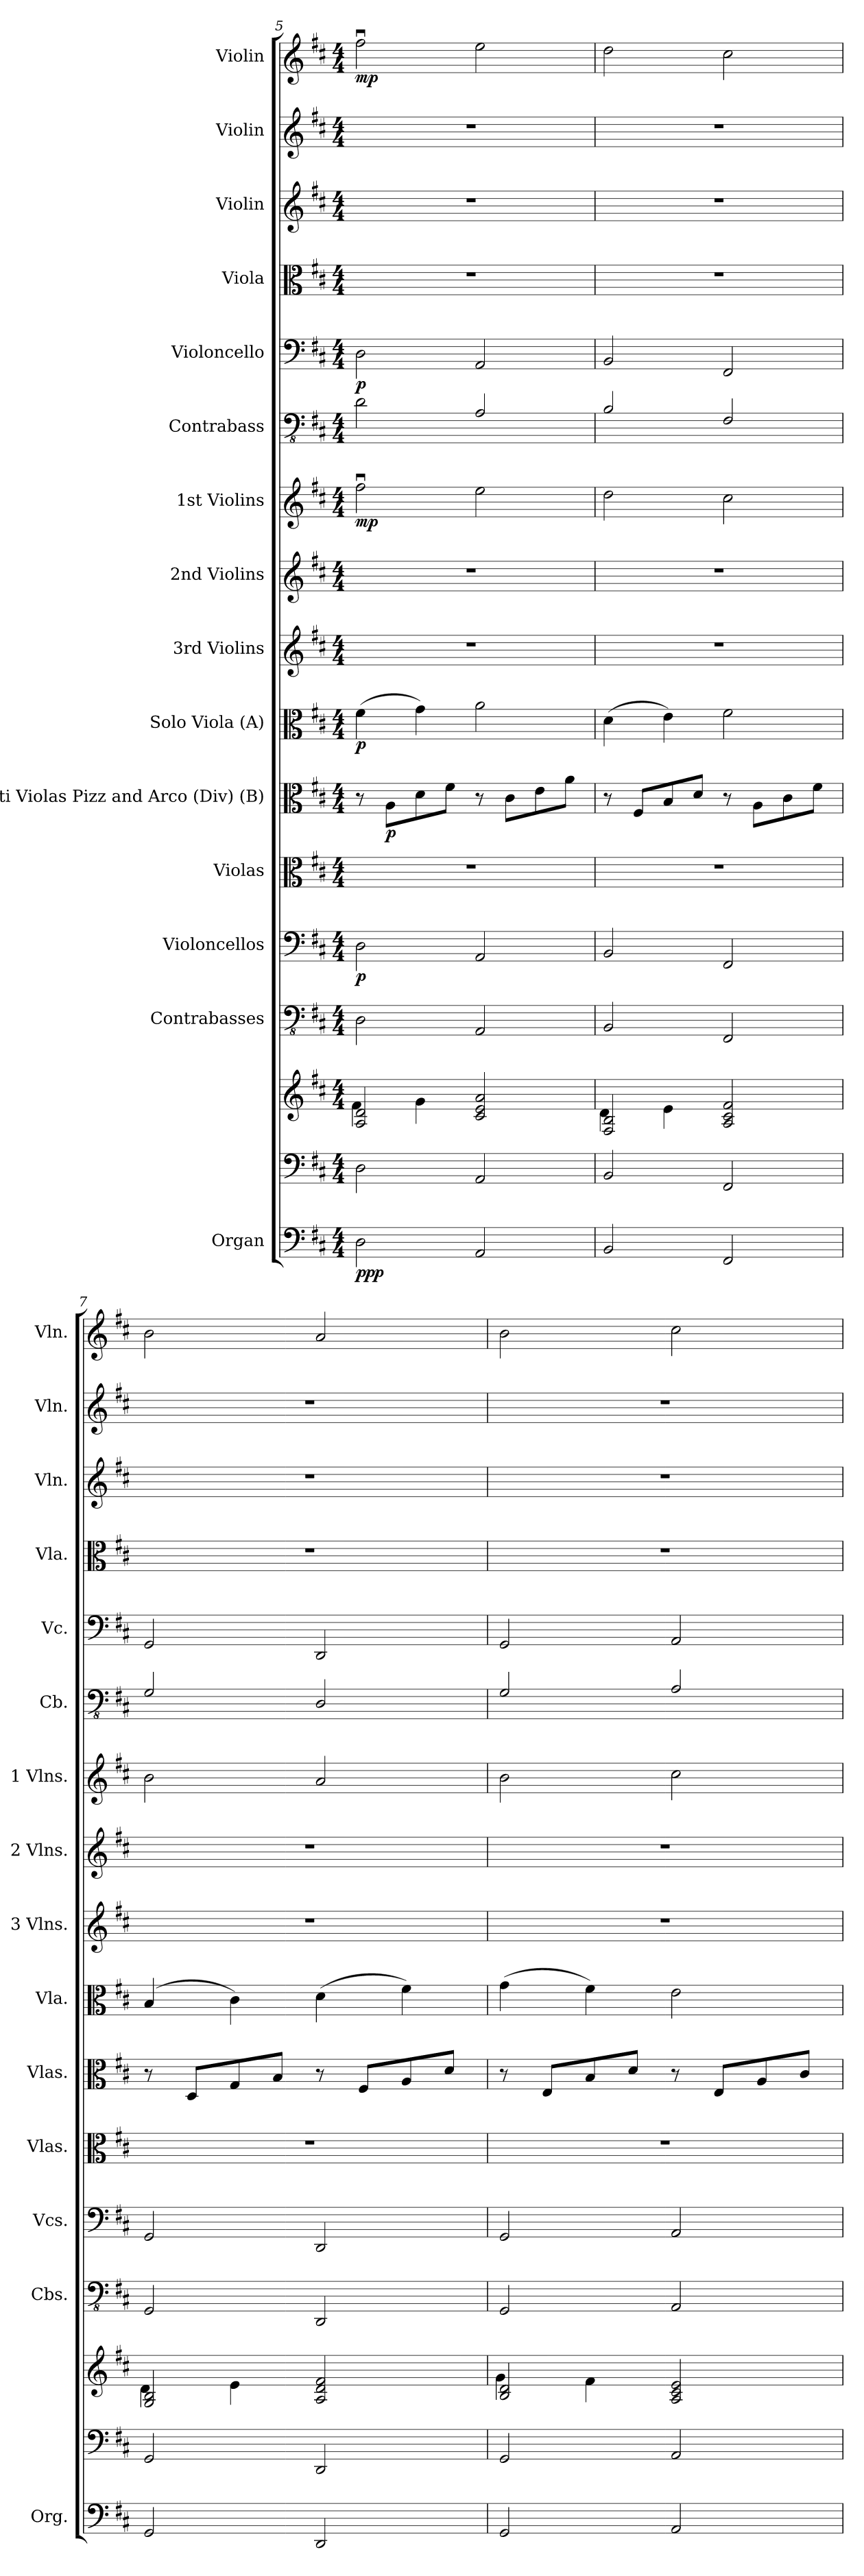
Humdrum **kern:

**kern	**kern	**kern	**dynam	**kern	**kern	**dynam	**kern	**kern	**dynam	**kern	**dynam	**kern	**kern	**kern	**dynam	**kern	**kern	**dynam	**kern	**kern	**kern	**kern	**dynam
*part15	*part15	*part15	*part15	*part14	*part13	*part13	*part12	*part11	*part11	*part10	*part10	*part9	*part8	*part7	*part7	*part6	*part5	*part5	*part4	*part3	*part2	*part1	*part1
*staff17	*staff16	*staff15	*staff15/16/17	*staff14	*staff13	*staff13	*staff12	*staff11	*staff11	*staff10	*staff10	*staff9	*staff8	*staff7	*staff7	*staff6	*staff5	*staff5	*staff4	*staff3	*staff2	*staff1	*staff1
*I"Organ	*	*	*	*I"Contrabasses	*I"Violoncellos	*	*I"Violas	*I"Tutti Violas Pizz and Arco (Div) (B)	*	*I"Solo Viola (A)	*	*I"3rd Violins	*I"2nd Violins	*I"1st Violins	*	*I"Contrabass	*I"Violoncello	*	*I"Viola	*I"Violin	*I"Violin	*I"Violin	*
*I'Org.	*	*	*	*I'Cbs.	*I'Vcs.	*	*I'Vlas.	*I'Vlas.	*	*I'Vla.	*	*I'3 Vlns.	*I'2 Vlns.	*I'1 Vlns.	*	*I'Cb.	*I'Vc.	*	*I'Vla.	*I'Vln.	*I'Vln.	*I'Vln.	*
*clefF4	*clefF4	*clefG2	*	*clefFv4	*clefF4	*	*clefC3	*clefC3	*	*clefC3	*	*clefG2	*clefG2	*clefG2	*	*clefFv4	*clefF4	*	*clefC3	*clefG2	*clefG2	*clefG2	*
*	*	*	*	*	*	*	*	*	*	*	*	*	*	*	*	*ITrd7c12	*	*	*	*	*	*	*
*k[f#c#]	*k[f#c#]	*k[f#c#]	*	*k[f#c#]	*k[f#c#]	*	*k[f#c#]	*k[f#c#]	*	*k[f#c#]	*	*k[f#c#]	*k[f#c#]	*k[f#c#]	*	*k[f#c#]	*k[f#c#]	*	*k[f#c#]	*k[f#c#]	*k[f#c#]	*k[f#c#]	*
*M4/4	*M4/4	*M4/4	*	*M4/4	*M4/4	*	*M4/4	*M4/4	*	*M4/4	*	*M4/4	*M4/4	*M4/4	*	*M4/4	*M4/4	*	*M4/4	*M4/4	*M4/4	*M4/4	*
=5	=5	=5	=5	=5	=5	=5	=5	=5	=5	=5	=5	=5	=5	=5	=5	=5	=5	=5	=5	=5	=5	=5	=5
*	*	*^	*	*	*	*	*	*	*	*	*	*	*	*	*	*	*	*	*	*	*	*	*
!	!	!	!	!LO:DY:b=3	!	!	!	!	!	!	!	!	!	!	!	!	!	!	!	!	!	!	!	!
!	!	!	!	!LO:DY:n=1:b=2	!	!	!	!	!	!	!	!	!	!	!	!	!	!	!	!	!	!	!	!
!	!	!	!	!LO:DY:n=2:b	!	!	!LO:DY:b	!	!	!	!	!LO:DY:b	!	!	!	!LO:DY:b	!	!	!LO:DY:b	!	!	!	!	!LO:DY:b
2D\	2D\	2A/ 2d/	4f#\	p p p	2DD\	2D\	p	1r	8r	.	(4f#\	p	1r	1r	2ff#u\	mp	2DD\	2D\	p	1r	1r	1r	2ff#u\	mp
!	!	!	!	!	!	!	!	!	!	!LO:DY:b	!	!	!	!	!	!	!	!	!	!	!	!	!	!
.	.	.	.	.	.	.	.	.	8A\L	p	.	.	.	.	.	.	.	.	.	.	.	.	.	.
.	.	.	4g\	.	.	.	.	.	8d\	.	4g\)	.	.	.	.	.	.	.	.	.	.	.	.	.
.	.	.	.	.	.	.	.	.	8f#\J	.	.	.	.	.	.	.	.	.	.	.	.	.	.	.
2AA/	2AA/	2c#/ 2e/ 2a/	2ryy	.	2AAA/	2AA/	.	.	8r	.	2a\	.	.	.	2ee\	.	2AAA/	2AA/	.	.	.	.	2ee\	.
.	.	.	.	.	.	.	.	.	8c#\L	.	.	.	.	.	.	.	.	.	.	.	.	.	.	.
.	.	.	.	.	.	.	.	.	8e\	.	.	.	.	.	.	.	.	.	.	.	.	.	.	.
.	.	.	.	.	.	.	.	.	8a\J	.	.	.	.	.	.	.	.	.	.	.	.	.	.	.
=6	=6	=6	=6	=6	=6	=6	=6	=6	=6	=6	=6	=6	=6	=6	=6	=6	=6	=6	=6	=6	=6	=6	=6	=6
2BB/	2BB/	2F#/ 2B/	4d\	.	2BBB/	2BB/	.	1r	8r	.	(4d\	.	1r	1r	2dd\	.	2BBB/	2BB/	.	1r	1r	1r	2dd\	.
.	.	.	.	.	.	.	.	.	8F#/L	.	.	.	.	.	.	.	.	.	.	.	.	.	.	.
.	.	.	4e\	.	.	.	.	.	8B/	.	4e\)	.	.	.	.	.	.	.	.	.	.	.	.	.
.	.	.	.	.	.	.	.	.	8d/J	.	.	.	.	.	.	.	.	.	.	.	.	.	.	.
2FF#/	2FF#/	2A/ 2c#/ 2f#/	2ryy	.	2FFF#/	2FF#/	.	.	8r	.	2f#\	.	.	.	2cc#\	.	2FFF#/	2FF#/	.	.	.	.	2cc#\	.
.	.	.	.	.	.	.	.	.	8A\L	.	.	.	.	.	.	.	.	.	.	.	.	.	.	.
.	.	.	.	.	.	.	.	.	8c#\	.	.	.	.	.	.	.	.	.	.	.	.	.	.	.
.	.	.	.	.	.	.	.	.	8f#\J	.	.	.	.	.	.	.	.	.	.	.	.	.	.	.
=7	=7	=7	=7	=7	=7	=7	=7	=7	=7	=7	=7	=7	=7	=7	=7	=7	=7	=7	=7	=7	=7	=7	=7	=7
2GG/	2GG/	2G/ 2B/	4d\	.	2GGG/	2GG/	.	1r	8r	.	(4B/	.	1r	1r	2b\	.	2GGG/	2GG/	.	1r	1r	1r	2b\	.
.	.	.	.	.	.	.	.	.	8D/L	.	.	.	.	.	.	.	.	.	.	.	.	.	.	.
.	.	.	4e\	.	.	.	.	.	8G/	.	4c#\)	.	.	.	.	.	.	.	.	.	.	.	.	.
.	.	.	.	.	.	.	.	.	8B/J	.	.	.	.	.	.	.	.	.	.	.	.	.	.	.
2DD/	2DD/	2A/ 2d/ 2f#/	2ryy	.	2DDD/	2DD/	.	.	8r	.	(4d\	.	.	.	2a/	.	2DDD/	2DD/	.	.	.	.	2a/	.
.	.	.	.	.	.	.	.	.	8F#/L	.	.	.	.	.	.	.	.	.	.	.	.	.	.	.
.	.	.	.	.	.	.	.	.	8A/	.	4f#\)	.	.	.	.	.	.	.	.	.	.	.	.	.
.	.	.	.	.	.	.	.	.	8d/J	.	.	.	.	.	.	.	.	.	.	.	.	.	.	.
=8	=8	=8	=8	=8	=8	=8	=8	=8	=8	=8	=8	=8	=8	=8	=8	=8	=8	=8	=8	=8	=8	=8	=8	=8
2GG/	2GG/	2B/ 2d/	4g\	.	2GGG/	2GG/	.	1r	8r	.	(4g\	.	1r	1r	2b\	.	2GGG/	2GG/	.	1r	1r	1r	2b\	.
.	.	.	.	.	.	.	.	.	8E/L	.	.	.	.	.	.	.	.	.	.	.	.	.	.	.
.	.	.	4f#\	.	.	.	.	.	8B/	.	4f#\)	.	.	.	.	.	.	.	.	.	.	.	.	.
.	.	.	.	.	.	.	.	.	8d/J	.	.	.	.	.	.	.	.	.	.	.	.	.	.	.
2AA/	2AA/	2A/ 2c#/ 2e/	2ryy	.	2AAA/	2AA/	.	.	8r	.	2e\	.	.	.	2cc#\	.	2AAA/	2AA/	.	.	.	.	2cc#\	.
.	.	.	.	.	.	.	.	.	8E/L	.	.	.	.	.	.	.	.	.	.	.	.	.	.	.
.	.	.	.	.	.	.	.	.	8A/	.	.	.	.	.	.	.	.	.	.	.	.	.	.	.
.	.	.	.	.	.	.	.	.	8c#/J	.	.	.	.	.	.	.	.	.	.	.	.	.	.	.
*	*	*v	*v	*	*	*	*	*	*	*	*	*	*	*	*	*	*	*	*	*	*	*	*	*
=	=	=	=	=	=	=	=	=	=	=	=	=	=	=	=	=	=	=	=	=	=	=	=
*-	*-	*-	*-	*-	*-	*-	*-	*-	*-	*-	*-	*-	*-	*-	*-	*-	*-	*-	*-	*-	*-	*-	*-
